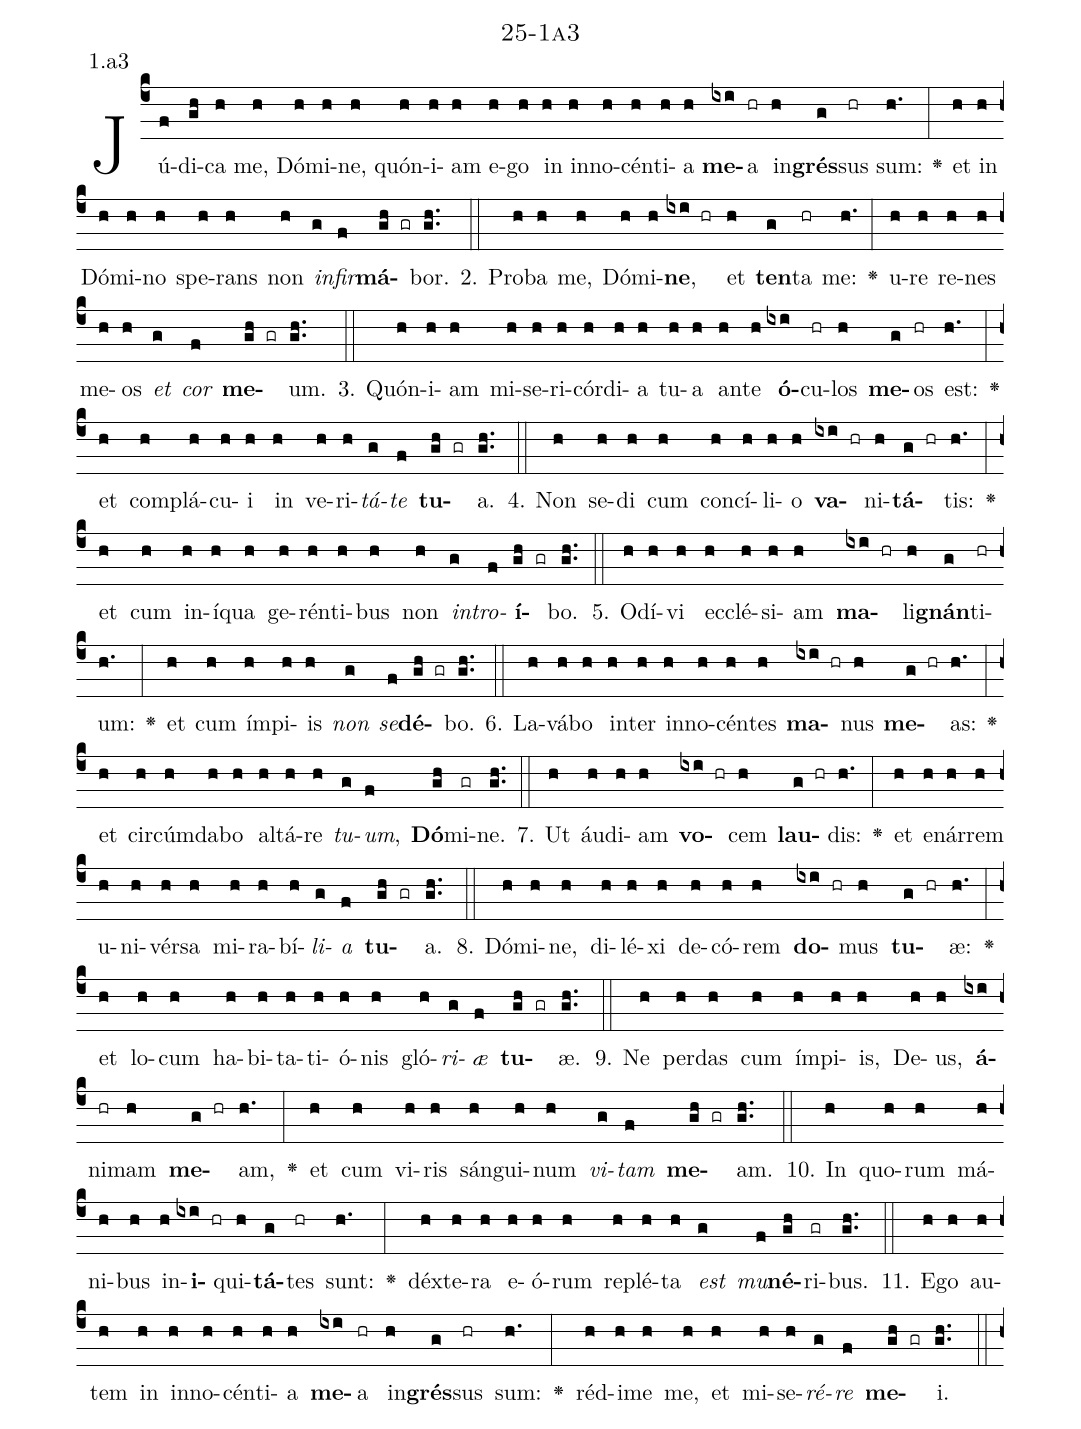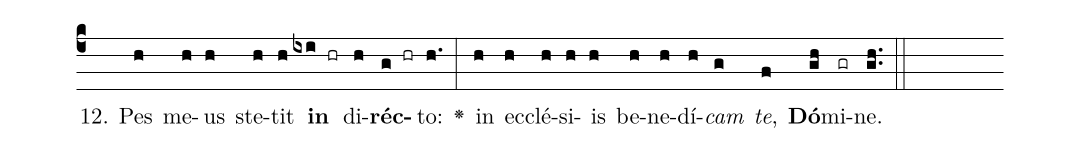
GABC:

name: 25-1a3;
annotation: 1.a3;
%%
(c4)Jú(f)di(gh)ca(h) me,(h) Dó(h)mi(h)ne,(h) quón(h)i(h)am(h) e(h)go(h) in(h) in(h)no(h)cén(h)ti(h)a(h) <b>me</b>(ixi)a(hr) in(h)<b>grés</b>(g)sus(hr) sum:(h.) <v>\greheightstar</v>(:) et(h) in(h) Dó(h)mi(h)no(h) spe(h)rans(h) non(h) <i>in</i>(g)<i>fir</i>(f)<b>má</b>(gh gr)bor.(gh..) (::)
2. Pro(h)ba(h) me,(h) Dó(h)mi(h)<b>ne</b>,(ixi hr) et(h) <b>ten</b>(g)ta(hr) me:(h.) <v>\greheightstar</v>(:) u(h)re(h) re(h)nes(h) me(h)os(h) <i>et</i>(g) <i>cor</i>(f) <b>me</b>(gh gr)um.(gh..) (::)
3. Quón(h)i(h)am(h) mi(h)se(h)ri(h)cór(h)di(h)a(h) tu(h)a(h) an(h)te(h) <b>ó</b>(ixi)cu(hr)los(h) <b>me</b>(g)os(hr) est:(h.) <v>\greheightstar</v>(:) et(h) com(h)plá(h)cu(h)i(h) in(h) ve(h)ri(h)<i>tá</i>(g)<i>te</i>(f) <b>tu</b>(gh gr)a.(gh..) (::)
4. Non(h) se(h)di(h) cum(h) con(h)cí(h)li(h)o(h) <b>va</b>(ixi hr)ni(h)<b>tá</b>(g hr)tis:(h.) <v>\greheightstar</v>(:) et(h) cum(h) in(h)í(h)qua(h) ge(h)rén(h)ti(h)bus(h) non(h) <i>in</i>(g)<i>tro</i>(f)<b>í</b>(gh gr)bo.(gh..) (::)
5. O(h)dí(h)vi(h) ec(h)clé(h)si(h)am(h) <b>ma</b>(ixi hr)li(h)<b>gnán</b>(g)ti(hr)um:(h.) <v>\greheightstar</v>(:) et(h) cum(h) ím(h)pi(h)is(h) <i>non</i>(g) <i>se</i>(f)<b>dé</b>(gh gr)bo.(gh..) (::)
6. La(h)vá(h)bo(h) in(h)ter(h) in(h)no(h)cén(h)tes(h) <b>ma</b>(ixi hr)nus(h) <b>me</b>(g hr)as:(h.) <v>\greheightstar</v>(:) et(h) cir(h)cúm(h)da(h)bo(h) al(h)tá(h)re(h) <i>tu</i>(g)<i>um</i>,(f) <b>Dó</b>(gh)mi(gr)ne.(gh..) (::)
7. Ut(h) áu(h)di(h)am(h) <b>vo</b>(ixi hr)cem(h) <b>lau</b>(g hr)dis:(h.) <v>\greheightstar</v>(:) et(h) e(h)nár(h)rem(h) u(h)ni(h)vér(h)sa(h) mi(h)ra(h)bí(h)<i>li</i>(g)<i>a</i>(f) <b>tu</b>(gh gr)a.(gh..) (::)
8. Dó(h)mi(h)ne,(h) di(h)lé(h)xi(h) de(h)có(h)rem(h) <b>do</b>(ixi hr)mus(h) <b>tu</b>(g hr)æ:(h.) <v>\greheightstar</v>(:) et(h) lo(h)cum(h) ha(h)bi(h)ta(h)ti(h)ó(h)nis(h) gló(h)<i>ri</i>(g)<i>æ</i>(f) <b>tu</b>(gh gr)æ.(gh..) (::)
9. Ne(h) per(h)das(h) cum(h) ím(h)pi(h)is,(h) De(h)us,(h) <b>á</b>(ixi)ni(hr)mam(h) <b>me</b>(g hr)am,(h.) <v>\greheightstar</v>(:) et(h) cum(h) vi(h)ris(h) sán(h)gui(h)num(h) <i>vi</i>(g)<i>tam</i>(f) <b>me</b>(gh gr)am.(gh..) (::)
10. In(h) quo(h)rum(h) má(h)ni(h)bus(h) in(h)<b>i</b>(ixi hr)qui(h)<b>tá</b>(g)tes(hr) sunt:(h.) <v>\greheightstar</v>(:) déx(h)te(h)ra(h) e(h)ó(h)rum(h) re(h)plé(h)ta(h) <i>est</i>(g) <i>mu</i>(f)<b>né</b>(gh)ri(gr)bus.(gh..) (::)
11. E(h)go(h) au(h)tem(h) in(h) in(h)no(h)cén(h)ti(h)a(h) <b>me</b>(ixi)a(hr) in(h)<b>grés</b>(g)sus(hr) sum:(h.) <v>\greheightstar</v>(:) réd(h)i(h)me(h) me,(h) et(h) mi(h)se(h)<i>ré</i>(g)<i>re</i>(f) <b>me</b>(gh gr)i.(gh..) (::)
12. Pes(h) me(h)us(h) ste(h)tit(h) <b>in</b>(ixi hr) di(h)<b>réc</b>(g hr)to:(h.) <v>\greheightstar</v>(:) in(h) ec(h)clé(h)si(h)is(h) be(h)ne(h)dí(h)<i>cam</i>(g) <i>te</i>,(f) <b>Dó</b>(gh)mi(gr)ne.(gh..) (::)
